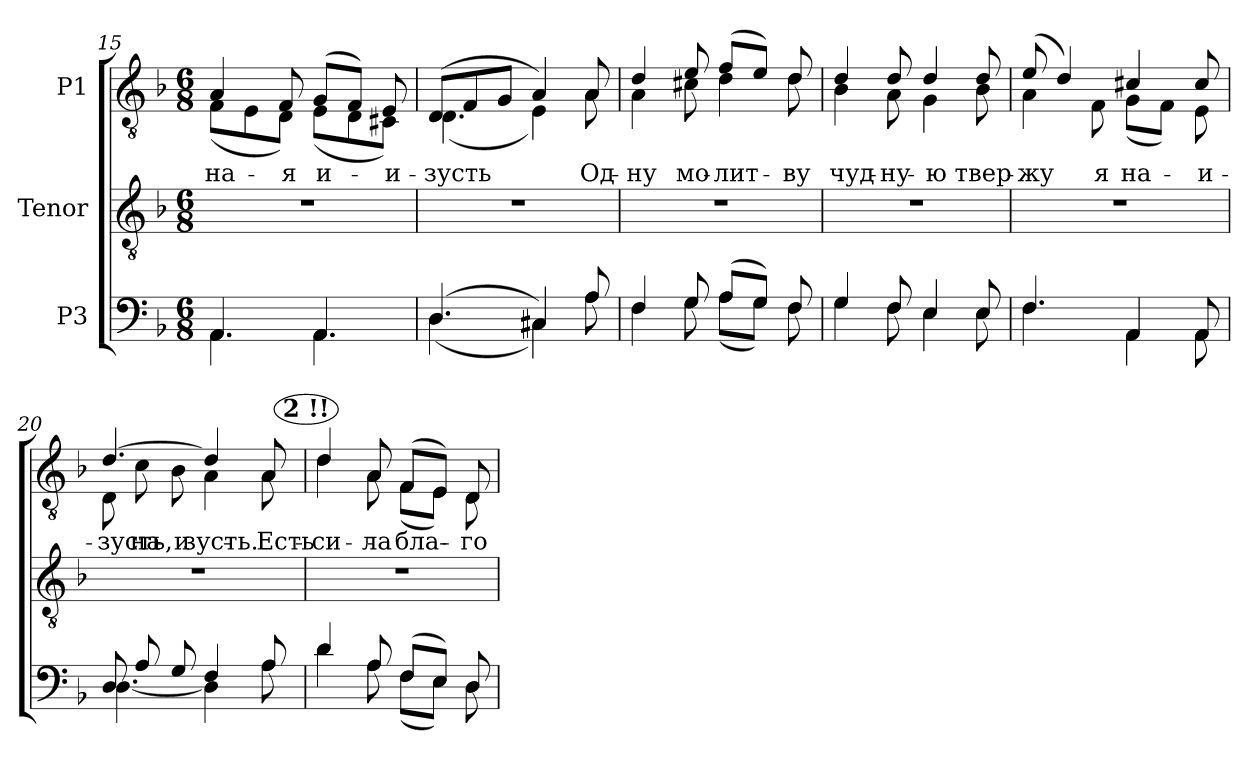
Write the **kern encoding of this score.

**kern	**kern	**kern	**text
*part3	*part2	*part1	*part1
*staff3	*staff2	*staff1	*staff1
*I"P3	*I"Tenor	*I"P1	*
*clefF4	*clefGv2	*clefGv2	*
*	*ITrd7c12	*ITrd7c12	*
*k[b-]	*k[b-]	*k[b-]	*
*d:	*d:	*d:	*
*M6/8	*M6/8	*M6/8	*
=15	=15	=15	=15
*^	*	*	*
!	!	!LO:N:vis=1	!	!
!	!	!	!	!LO:LY:a:color=#000000
*	*	*	*^	*
!	!	!	!	!	!LO:LY:b:color=#000000
4.AAi/	4.AAi\	2.r	4AAi/	(8FFi\L	на-
.	.	.	.	8EEi\	.
!	!	!	!	!	!LO:LY:a:color=#000000
.	.	.	8FFi/	8DDi\J)	я
!	!	!	!	!	!LO:LY:a:color=#000000
!	!	!	!	!	!LO:LY:b:color=#000000
4.AAi/	4.AAi\	.	(8GGi/L	(8EEi\L	-и-
.	.	.	8FFi/J)	8DDi\	.
!	!	!	!	!	!LO:LY:a:color=#000000
.	.	.	8EEi/	8CC#Xi\J)	-и-
=16	=16	=16	=16	=16	=16
!	!	!LO:N:vis=1	!	!	!
!	!	!	!	!	!LO:LY:a:color=#000000
!	!	!	!	!	!LO:LY:b:color=#000000
(4.Di/	(4.Di\	2.r	(8DDi/L	(4.DDi\	-зусть
.	.	.	8FFi/	.	.
.	.	.	8GGi/J	.	.
4C#Xi/)	4C#i\)	.	4AAi/)	4EEi\)	.
!	!	!	!	!	!LO:LY:b:color=#000000
8Ai/	8Ai\	.	8AAi/	8AAi\	Од-
=17	=17	=17	=17	=17	=17
!	!	!LO:N:vis=1	!	!	!
!	!	!	!	!	!LO:LY:b:color=#000000
4Fi/	4Fi\	2.r	4Di/	4AAi\	-ну
!	!	!	!	!	!LO:LY:b:color=#000000
8Gi/	8Gi\	.	8Ei/	8C#Xi\	мо-
!	!	!	!	!	!LO:LY:b:color=#000000
(8Ai/L	(8Ai\L	.	(8Fi/L	4Di\	-лит-
8Gi/J)	8Gi\J)	.	8Ei/J)	.	.
!	!	!	!	!	!LO:LY:b:color=#000000
8Fi/	8Fi\	.	8Di/	8Di\	-ву
=18	=18	=18	=18	=18	=18
!	!	!LO:N:vis=1	!	!	!
!	!	!	!	!	!LO:LY:b:color=#000000
4Gi/	4Gi\	2.r	4Di/	4BB-i\	чуд-
!	!	!	!	!	!LO:LY:b:color=#000000
8Fi/	8Fi\	.	8Di/	8AAi\	-ну-
!	!	!	!	!	!LO:LY:b:color=#000000
4Ei/	4Ei\	.	4Di/	4GGi\	-ю
!	!	!	!	!	!LO:LY:b:color=#000000
8Ei/	8Ei\	.	8Di/	8BB-i\	твер-
!!LO:LB:g=z	!!
=19	=19	=19	=19	=19	=19
!	!	!LO:N:vis=1	!	!	!
!	!	!	!	!	!LO:LY:b:color=#000000
4.Fi/	4.Fi\	2.r	(8Ei/	4AAi\	-жу
.	.	.	4Di/)	.	.
!	!	!	!	!	!LO:LY:b:color=#000000
.	.	.	.	8FFi\	я
!	!	!	!	!	!LO:LY:b:color=#000000
4AAi/	4AAi\	.	4C#Xi/	(8GGi\L	на-
.	.	.	.	8FFi\J)	.
!	!	!	!	!	!LO:LY:b:color=#000000
8AAi/	8AAi\	.	8C#i/	8EEi\	-и-
=20	=20	=20	=20	=20	=20
!	!	!LO:N:vis=1	!	!	!
!	!	!	!	!	!LO:LY:b:color=#000000
8Di/	[<4.Di\	2.r	[>4.Di/	8DDi\	-зусть,
!	!	!	!	!	!LO:LY:b:color=#000000
8Ai/	.	.	.	8Ci\	на-
!	!	!	!	!	!LO:LY:b:color=#000000
8Gi/	.	.	.	8BB-i\	-и-
!	!	!	!	!	!LO:LY:b:color=#000000
4Fi/	4Di\]	.	4Di/]	4AAi\	-зусть.
!	!	!	!	!	!LO:LY:b:color=#000000
8Ai/	8Ai\	.	8AAi/	8AAi\	Есть
!!LO:REH:place=s1:color=#000000:enc=circle:fs=13.531:t=2	!!
=21	=21	=21	=21	=21	=21
!	!	!LO:N:vis=1	!	!	!
!	!	!	!	!	!LO:LY:b:color=#000000
4di/	4di\	2.r	4Di/	4Di\	си-
!	!	!	!	!	!LO:LY:b:color=#000000
8Ai/	8Ai\	.	8AAi/	8AAi\	-ла
!	!	!	!	!	!LO:LY:b:color=#000000
(8Fi/L	(8Fi\L	.	(8FFi/L	(8FFi\L	бла-
8Ei/J)	8Ei\J)	.	8EEi/J)	8EEi\J)	.
!	!	!	!	!	!LO:LY:b:color=#000000
8Di/	8Di\	.	8DDi/	8DDi\	-го-
*v	*v	*	*v	*v	*
=	=	=	=
*-	*-	*-	*-
